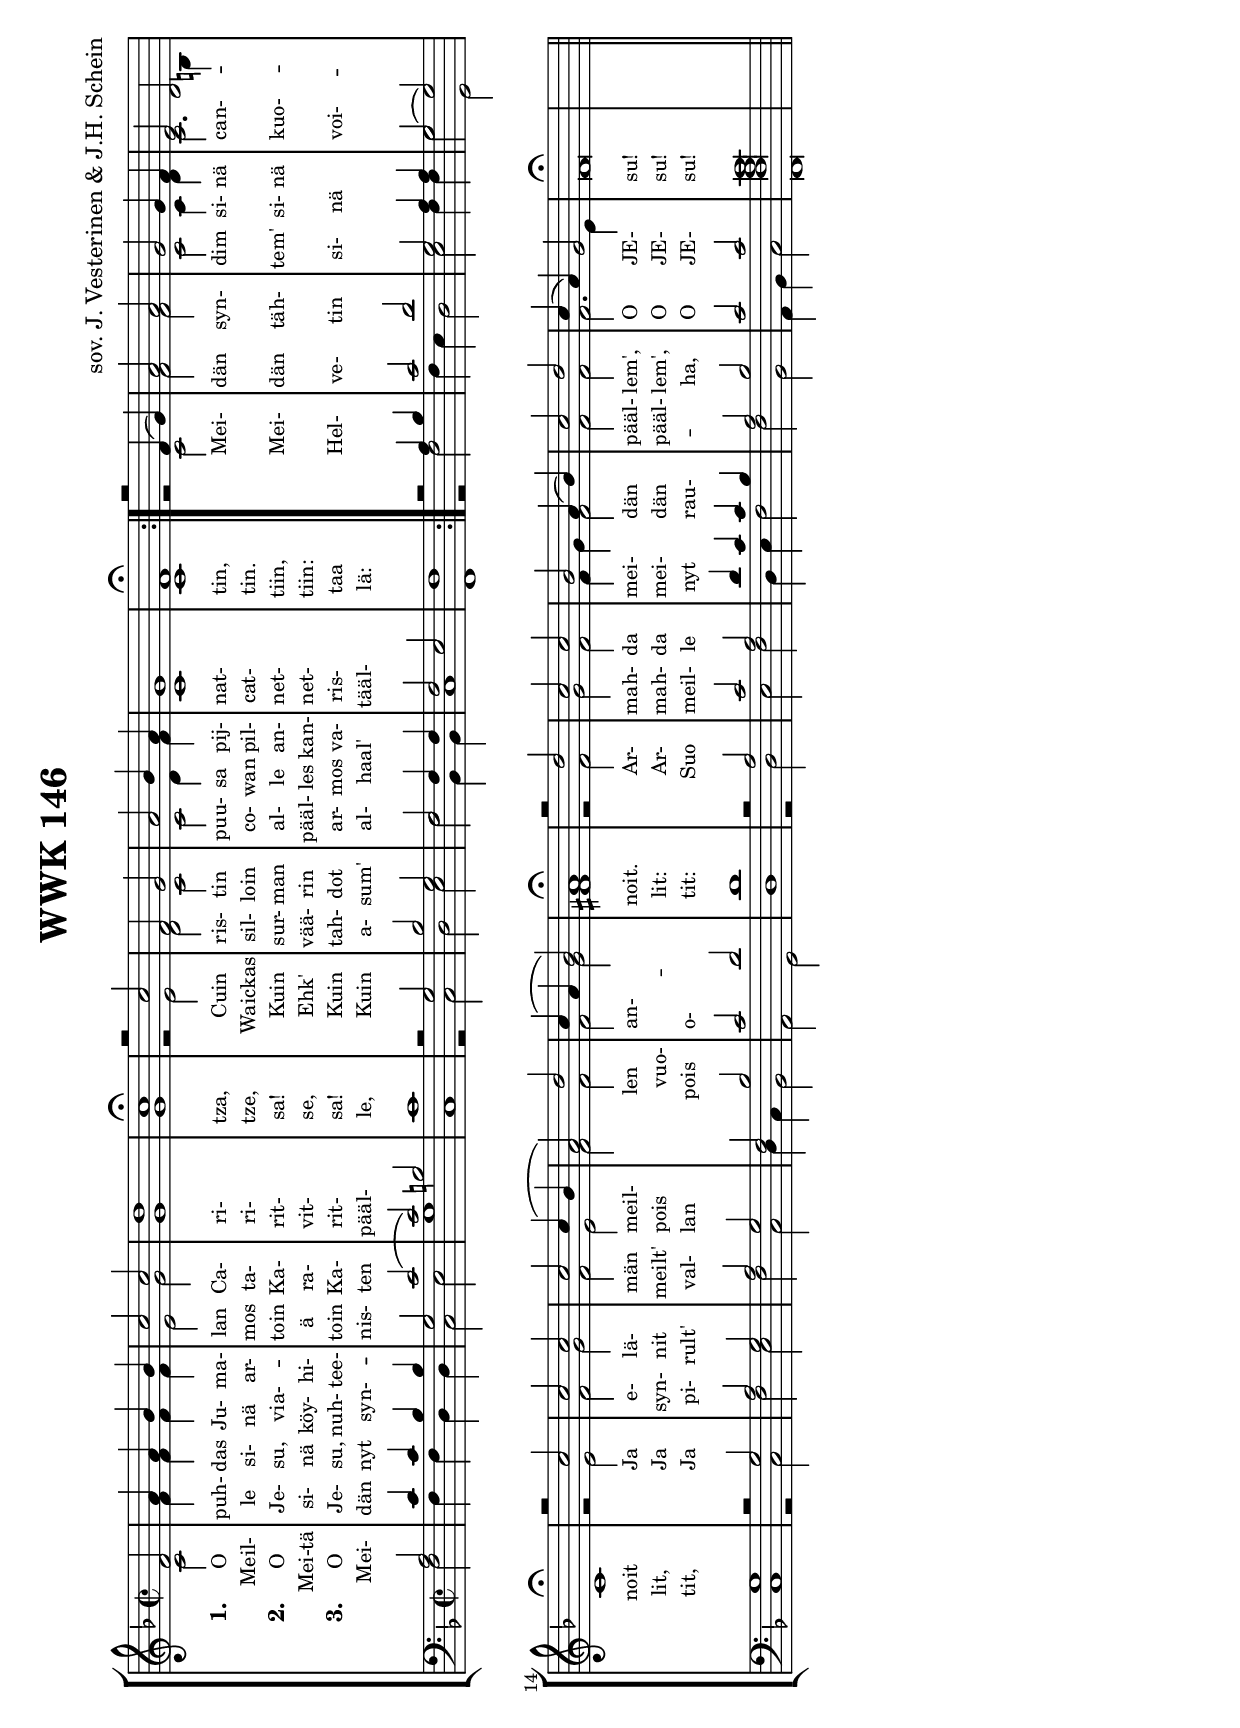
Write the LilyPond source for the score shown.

%% Wanhan wirsikirjan wirsi 146
%% O puhdas Jumalan Caritza


\include "deutsch.ly"

\version "2.12.3"

%#(set-global-staff-size 16)

\header {
    title = "WWK 146"
    arranger = "sov. J. Vesterinen & J.H. Schein"
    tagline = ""
}

sopMusic =   \relative c' {
%   \transpose f g
    \key d \minor
    \stemUp
    \time 2/2
    \partial 2*1
    f2 |
    a4 a b b | c2 c | d1 | c1^\fermata |
    r2 c | f, g | a b4 a | g1 | f^\fermata 
    \bar ":|"
    r2 f4( g) | a2 a | g g4 f | e2 d | c1^\fermata |
    r2 c'2 | c c | c c4( b | a2) d | c4( a b2) | a1^\fermata |
    r2 d | c c | b a4( b) | c2 d | c4( a) g2 | 
    f\breve^\fermata \bar "||"

}

altoOneMusic =   \relative c' { 
    \key d \minor
    \stemDown
    \partial 2*1
    c2 | f4 f f f | e2 g | g1 |  g |
    r2 e | d c | c d4 f | c1 | c |
    r2 c | f f | c c4 d | c2. h4 | s1 |
    r2 e | f g | f e | f f | f g | fis1 |
    r2 f | g f | f4 g f2 | f f | f2. e4 | 
    s\breve
}


tenorMusic =  \relative c' { 
    \key d \minor
    \stemUp
    \partial 2*1
    a2 | c4 c b b | g2 c( | c) h | c1 |
    r2 g | b g | f f4 f | f2 e | f1 |
    r2 a4 b | c2 d | g, a4 a | g2( g) | g1 |
    r2 g | a g | a g | f b | c d | d1 |
    r2 a | c a | d4 c c b | a2 b | c c |
    <c a f>\breve 
    
}

bassMusic =  \relative c {
    \key d \minor
    \stemDown
    \partial 2*1
    f2 | f4 f  d d | c2 e | g1 | c, |
    r2 c | d e | f b,4 b | c1 | f, |
    r2 f' | f4 e d2 | e f4 f | g2 g, | c1 |
    r2 c | f e | f c | d4 c b2 | a g | d'1 |
    r2 d | e f | d4 e f2 | f b, | a4 b c2 | 
    f,\breve
}


sanatEka = \lyricmode {
    \set stanza = "1."
    O puh- das Ju- ma- lan Ca- ri- tza,
    Cuin ris- tin puu- sa pij- nat- tin,
    
    Mei- dän syn- dim si- nä can- -- _ noit
    
    Ja e- lä- män meil- len an- noit.
    Ar- mah- da mei- dän pääl- lem', O JE- su!
}

sanatEkaKerto = \lyricmode {
    Meil- le si- nä ar- mos ta- ri- tze,
    Waickas sil- loin co- wan pil- cat- tin.
}

sanatToka = \lyricmode {
    \set stanza = "2."
    O Je- su, via- -- _ toin Ka- rit- sa!
    Kuin sur- man al- le an- net- tiin,
    
    Mei- dän täh- tem' si- nä kuo- -- _ lit,
    Ja syn- nit meilt' pois vuo- -- _ lit:
    Ar- mah- da mei- dän pääl- lem', O JE- su!
}

sanatTokaKerto = \lyricmode { 
    Mei-tä si- nä köy- hi- ä ra- vit- se,
    Ehk' vää- rin pääl- les kan- net- tiin:
}

sanatKol = \lyricmode { 
    \set stanza = "3."
    O Je- su, nuh- tee- toin Ka- rit- sa!
    Kuin tah- dot ar- mos va- ris- taa
    
    Hel- ve- tin si- nä _ voi- -- _ tit,
    Ja pi- rult' val- lan pois o- tit:
    Suo meil- le nyt rau- -- _ ha, O JE- su!
}

sanatKolKerto = \lyricmode { 
    Mei- dän nyt syn- -- _ nis- ten pääl- le,
    Kuin a- sum' al- haal' _ tääl- lä:
}


\score { 
    
    \context StaffGroup <<
	\context Staff = "women" <<
	    \context Voice = "sopranos" { \voiceOne \sopMusic }
	    \context Voice = altosOne { \voiceTwo \altoOneMusic }
	>>

	\lyricmode <<
	    \lyricsto "sopranos" \new Lyrics \sanatEka
	    \lyricsto "sopranos" \new Lyrics \sanatEkaKerto
	    \lyricsto "sopranos" \new Lyrics \sanatToka
	    \lyricsto "sopranos" \new Lyrics \sanatTokaKerto
	    \lyricsto "sopranos" \new Lyrics \sanatKol
	    \lyricsto "sopranos" \new Lyrics \sanatKolKerto
	>>	

	\context Staff = "men" <<
	    \clef bass
	    \context Voice = "tenors" { \voiceOne \tenorMusic }
	    \context Voice = "basses" { \voiceTwo \bassMusic }
	>>
    >>


    \layout {
	indent = 0.0

        \context {
        \Lyrics
          \override LyricText #'font-size = #-1
	} 
    }

    
  \midi {
    \context {
      \Score
      tempoWholesPerMinute = #(ly:make-moment 180 1)
      }
    }

}

\paper {
   #(set-paper-size "a4" 'landscape)
}

